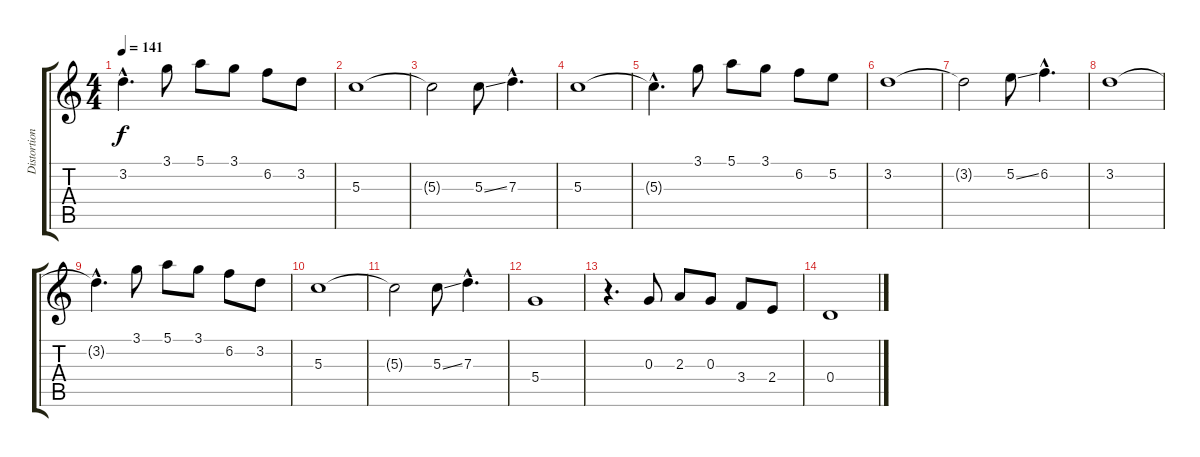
\track ("Distortion Guitar" "Distortion") {instrument distortionguitar}
\staff {score tabs}
\tuning (E4 B3 G3 D3 A2 E2) {hide}
\ts (4 4)
\tempo 141
\clef g2
\ks c
3.2{hac t}.4{d dy f} 3.1.8 5.1.8 3.1.8 6.2.8 3.2.8 |
5.3.1 |
5.3{t}.2 5.3{ss}.8 7.3{hac}.4{d} |
5.3.1 |
5.3{hac t}.4{d} 3.1.8 5.1.8 3.1.8 6.2.8 5.2.8 |
3.2.1 |
3.2{t}.2 5.2{ss}.8 6.2{hac}.4{d} |
3.2.1 |
3.2{hac t}.4{d} 3.1.8 5.1.8 3.1.8 6.2.8 3.2.8 |
5.3.1 |
5.3{t}.2 5.3{ss}.8 7.3{hac}.4{d} |
5.4.1 |
r.4{d} 0.3.8 2.3.8 0.3.8 3.4.8 2.4.8 |
0.4.1
